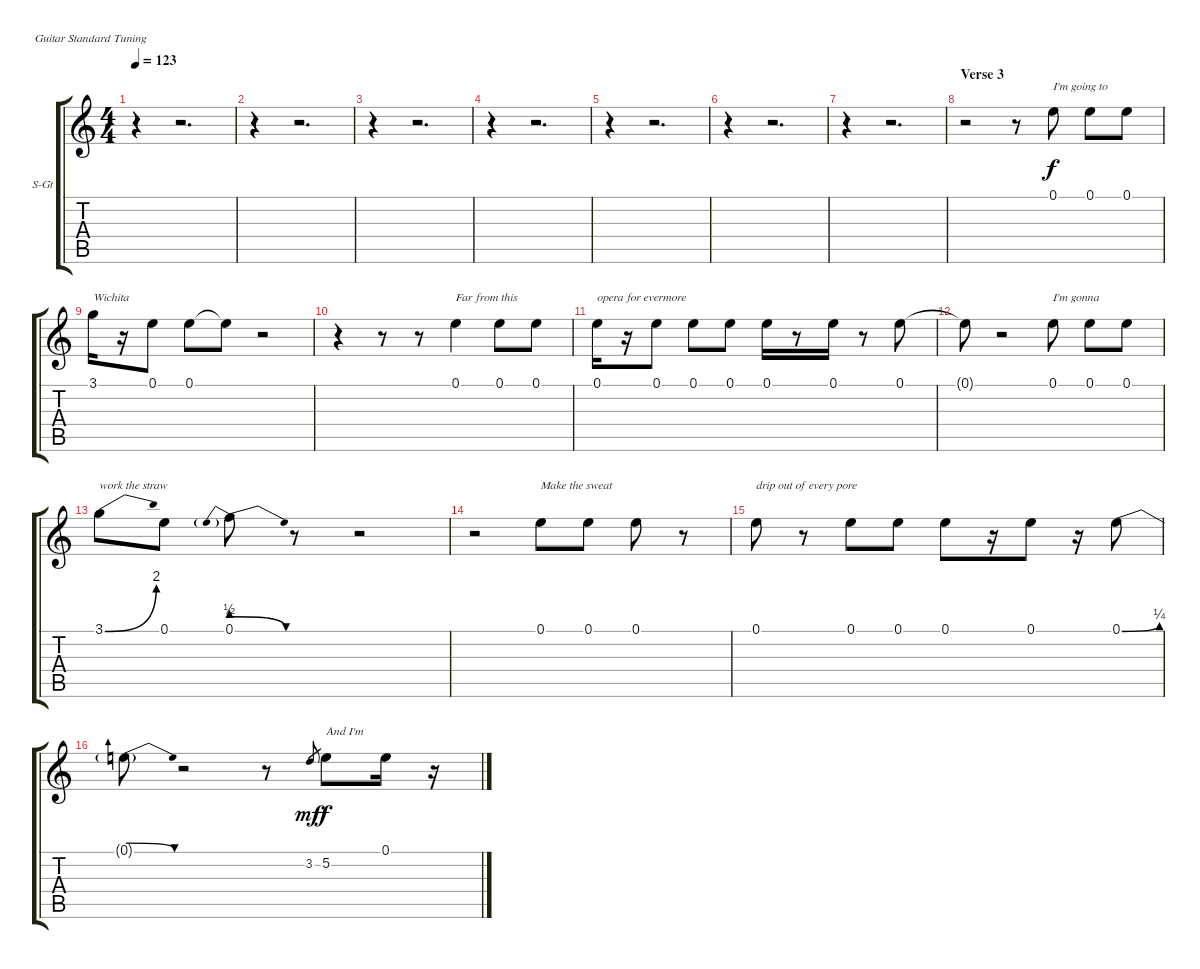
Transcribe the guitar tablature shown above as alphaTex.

\bracketExtendMode groupsimilarinstruments
\firstSystemTrackNameOrientation horizontal
\otherSystemsTrackNameOrientation horizontal
\track ("Jack White - Voice" "S-Gt") {instrument oboe}
\staff {score tabs}
\tuning (E4 B3 G3 D3 A2 E2)
\displaytranspose 12
\ts (4 4)
\tempo 123
\clef g2
\ks c
r.4{dy f} r.2{d} |
r.4 r.2{d} |
r.4 r.2{d} |
r.4 r.2{d} |
r.4 r.2{d} |
r.4 r.2{d} |
r.4 r.2{d} |
\section ("" "Verse 3")
r.2 r.8 0.1.8{txt "I'm going to"} 0.1.8 0.1.8 |
3.1.16{txt "Wichita"} r.16 0.1.8 0.1.8 0.1{t}.8 r.2 |
r.4 r.8 r.8 0.1.4{txt "Far from this"} 0.1.8 0.1.8 |
0.1.16{txt "opera for evermore"} r.16 0.1.8 0.1.8 0.1.8 0.1.16 r.8 0.1.16 r.8 0.1.8 |
0.1{t}.8 r.2 0.1.8{txt "I'm gonna"} 0.1.8 0.1.8 |
3.1{be (bend 0 0 60 8)}.8{txt "work the straw"} 0.1.8 0.1{be (prebendrelease 0 2 60 0)}.8 r.8 r.2 |
r.2 0.1.8{txt "Make the sweat"} 0.1.8 0.1.8 r.8 |
0.1.8{txt "drip out of every pore"} r.8 0.1.8 0.1.8 0.1.8 r.16 0.1.8 r.16 0.1{be (bend 0 0 60 1)}.8 |
0.1{be (release 0 1 60 0) t}.8 r.2 r.8 3.2.8{gr dy mf} 5.2.8{txt "And I'm" dy f} 0.1.16 r.16
